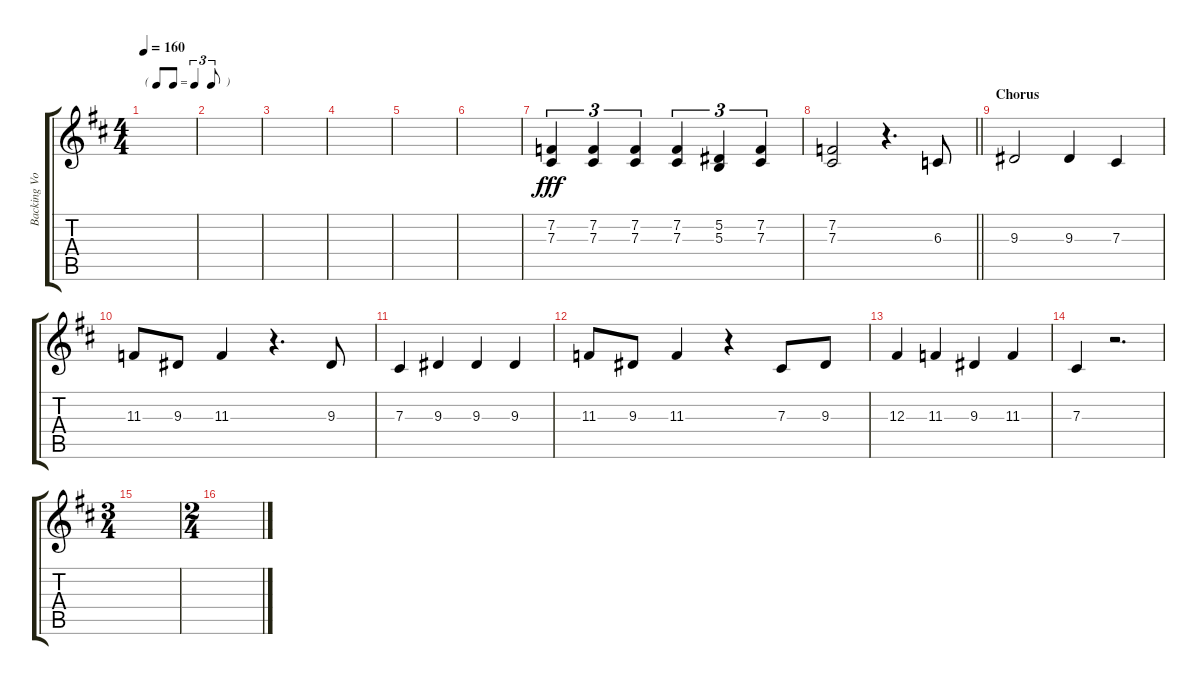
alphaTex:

\track ("Backing Vocals" "Backing Vo") {instrument lead2sawtooth}
\staff {score tabs}
\tuning (Eb4 Bb3 Gb3 Db3 Ab2 Eb2) {hide}
\ts (4 4)
\tf triplet8th
\tempo 160
\clef g2
\ks d
|
|
|
|
|
|
(7.2 7.3).4{tu (3 2) dy fff} (7.2 7.3).4{tu (3 2)} (7.2 7.3).4{tu (3 2)} (7.2 7.3).4{tu (3 2)} (5.2 5.3).4{tu (3 2)} (7.2 7.3).4{tu (3 2)} |
\barLineRight lightlight
(7.2 7.3).2 r.4{d} 6.3.8 |
\section ("" "Chorus")
9.3.2 9.3.4 7.3.4 |
11.3.8 9.3.8 11.3.4 r.4{d} 9.3.8 |
7.3.4 9.3.4 9.3.4 9.3.4 |
11.3.8 9.3.8 11.3.4 r.4 7.3.8 9.3.8 |
12.3.4 11.3.4 9.3.4 11.3.4 |
7.3.4 r.2{d} |
\ts (3 4)
|
\ts (2 4)
